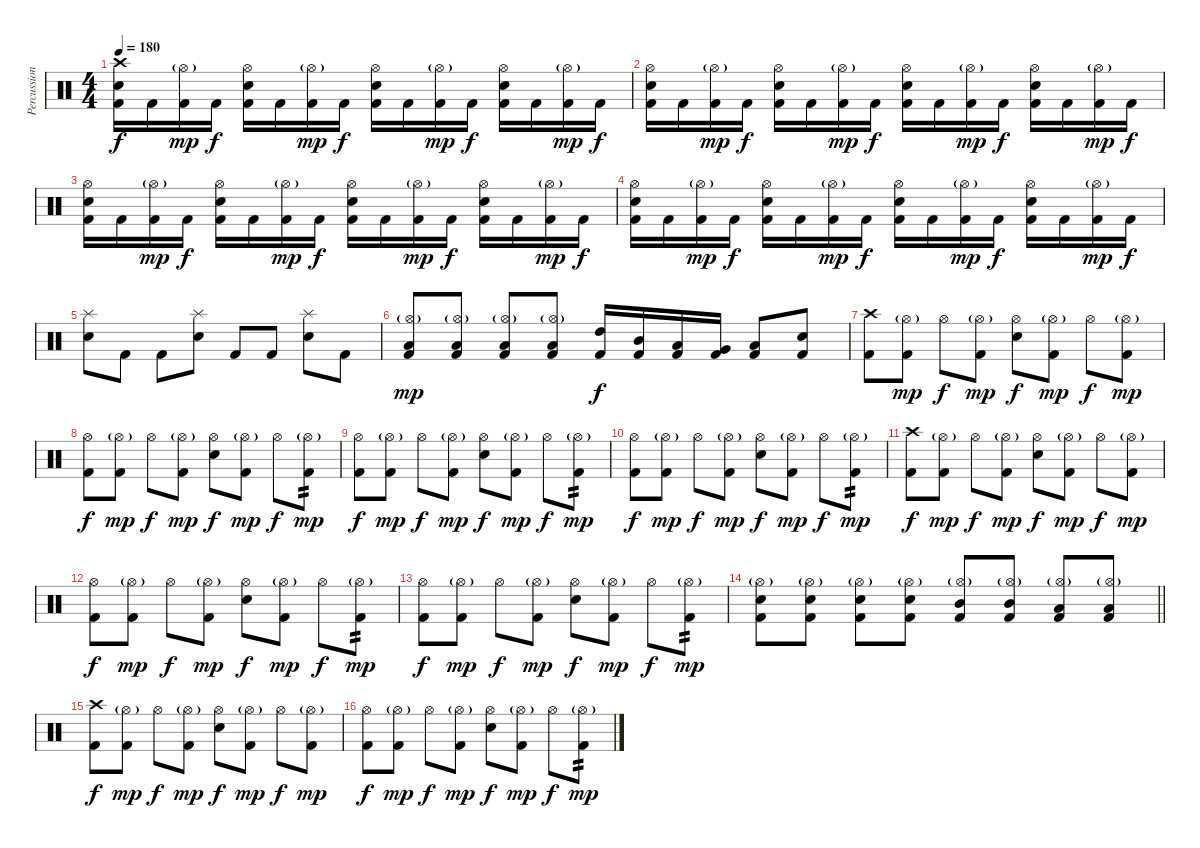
\track ("Percussioni" "Percussion") {instrument percussion}
\staff {score}
\articulation defaults
\ts (4 4)
\tempo 180
\clef neutral
\ks c
("Crash high (hit)" "Electric Snare (hit)" "Kick (hit) 2").16{dy f} "Kick (hit) 2".16 ("Hi-Hat (open)"{g} "Kick (hit) 2").16{dy mp} "Kick (hit) 2".16{dy f} ("Hi-Hat (open)" "Electric Snare (hit)" "Kick (hit) 2").16 "Kick (hit) 2".16 ("Hi-Hat (open)"{g} "Kick (hit) 2").16{dy mp} "Kick (hit) 2".16{dy f} ("Hi-Hat (open)" "Electric Snare (hit)" "Kick (hit) 2").16 "Kick (hit) 2".16 ("Hi-Hat (open)"{g} "Kick (hit) 2").16{dy mp} "Kick (hit) 2".16{dy f} ("Hi-Hat (open)" "Electric Snare (hit)" "Kick (hit) 2").16 "Kick (hit) 2".16 ("Hi-Hat (open)"{g} "Kick (hit) 2").16{dy mp} "Kick (hit) 2".16{dy f} |
("Hi-Hat (open)" "Electric Snare (hit)" "Kick (hit) 2").16 "Kick (hit) 2".16 ("Hi-Hat (open)"{g} "Kick (hit) 2").16{dy mp} "Kick (hit) 2".16{dy f} ("Hi-Hat (open)" "Electric Snare (hit)" "Kick (hit) 2").16 "Kick (hit) 2".16 ("Hi-Hat (open)"{g} "Kick (hit) 2").16{dy mp} "Kick (hit) 2".16{dy f} ("Hi-Hat (open)" "Electric Snare (hit)" "Kick (hit) 2").16 "Kick (hit) 2".16 ("Hi-Hat (open)"{g} "Kick (hit) 2").16{dy mp} "Kick (hit) 2".16{dy f} ("Hi-Hat (open)" "Electric Snare (hit)" "Kick (hit) 2").16 "Kick (hit) 2".16 ("Hi-Hat (open)"{g} "Kick (hit) 2").16{dy mp} "Kick (hit) 2".16{dy f} |
("Hi-Hat (open)" "Electric Snare (hit)" "Kick (hit) 2").16 "Kick (hit) 2".16 ("Hi-Hat (open)"{g} "Kick (hit) 2").16{dy mp} "Kick (hit) 2".16{dy f} ("Hi-Hat (open)" "Electric Snare (hit)" "Kick (hit) 2").16 "Kick (hit) 2".16 ("Hi-Hat (open)"{g} "Kick (hit) 2").16{dy mp} "Kick (hit) 2".16{dy f} ("Hi-Hat (open)" "Electric Snare (hit)" "Kick (hit) 2").16 "Kick (hit) 2".16 ("Hi-Hat (open)"{g} "Kick (hit) 2").16{dy mp} "Kick (hit) 2".16{dy f} ("Hi-Hat (open)" "Electric Snare (hit)" "Kick (hit) 2").16 "Kick (hit) 2".16 ("Hi-Hat (open)"{g} "Kick (hit) 2").16{dy mp} "Kick (hit) 2".16{dy f} |
("Hi-Hat (open)" "Electric Snare (hit)" "Kick (hit) 2").16 "Kick (hit) 2".16 ("Hi-Hat (open)"{g} "Kick (hit) 2").16{dy mp} "Kick (hit) 2".16{dy f} ("Hi-Hat (open)" "Electric Snare (hit)" "Kick (hit) 2").16 "Kick (hit) 2".16 ("Hi-Hat (open)"{g} "Kick (hit) 2").16{dy mp} "Kick (hit) 2".16{dy f} ("Hi-Hat (open)" "Electric Snare (hit)" "Kick (hit) 2").16 "Kick (hit) 2".16 ("Hi-Hat (open)"{g} "Kick (hit) 2").16{dy mp} "Kick (hit) 2".16{dy f} ("Hi-Hat (open)" "Electric Snare (hit)" "Kick (hit) 2").16 "Kick (hit) 2".16 ("Hi-Hat (open)"{g} "Kick (hit) 2").16{dy mp} "Kick (hit) 2".16{dy f} |
("Splash (hit)" "Electric Snare (hit)").8 "Kick (hit) 2".8 "Kick (hit) 2".8 ("Splash (hit)" "Electric Snare (hit)").8 "Kick (hit) 2".8 "Kick (hit) 2".8 ("Splash (hit)" "Electric Snare (hit)").8 "Kick (hit) 2".8 |
("Hi-Hat (open)"{g} "Low Tom (hit)" "Kick (hit) 2").8{dy mp} ("Hi-Hat (open)"{g} "Low Tom (hit)" "Kick (hit) 2").8 ("Hi-Hat (open)"{g} "Low Tom (hit)" "Kick (hit) 2").8 ("Hi-Hat (open)"{g} "Low Tom (hit)" "Kick (hit) 2").8 ("High Tom (hit)" "Kick (hit) 2").16{dy f} ("Mid Tom (hit)" "Kick (hit) 2").16 ("Low Tom (hit)" "Kick (hit) 2").16 ("Very Low Tom (hit)" "Kick (hit) 2").16 ("Low Floor Tom (hit)" "Kick (hit) 2").8 ("Electric Snare (hit)" "Kick (hit) 2").8 |
("Crash high (hit)" "Kick (hit) 2").8 ("Hi-Hat (open)"{g} "Kick (hit) 2").8{dy mp} "Hi-Hat (open)".8{dy f} ("Hi-Hat (open)"{g} "Kick (hit) 2").8{dy mp} ("Hi-Hat (open)" "Electric Snare (hit)").8{dy f} ("Hi-Hat (open)"{g} "Kick (hit) 2").8{dy mp} "Hi-Hat (open)".8{dy f} ("Hi-Hat (open)"{g} "Kick (hit) 2").8{dy mp} |
("Hi-Hat (open)" "Kick (hit) 2").8{dy f} ("Hi-Hat (open)"{g} "Kick (hit) 2").8{dy mp} "Hi-Hat (open)".8{dy f} ("Hi-Hat (open)"{g} "Kick (hit) 2").8{dy mp} ("Hi-Hat (open)" "Electric Snare (hit)").8{dy f} ("Hi-Hat (open)"{g} "Kick (hit) 2").8{dy mp} "Hi-Hat (open)".8{dy f} ("Hi-Hat (open)"{g} "Kick (hit) 2").8{tp 2 dy mp} |
("Hi-Hat (open)" "Kick (hit) 2").8{dy f} ("Hi-Hat (open)"{g} "Kick (hit) 2").8{dy mp} "Hi-Hat (open)".8{dy f} ("Hi-Hat (open)"{g} "Kick (hit) 2").8{dy mp} ("Hi-Hat (open)" "Electric Snare (hit)").8{dy f} ("Hi-Hat (open)"{g} "Kick (hit) 2").8{dy mp} "Hi-Hat (open)".8{dy f} ("Hi-Hat (open)"{g} "Kick (hit) 2").8{tp 2 dy mp} |
("Hi-Hat (open)" "Kick (hit) 2").8{dy f} ("Hi-Hat (open)"{g} "Kick (hit) 2").8{dy mp} "Hi-Hat (open)".8{dy f} ("Hi-Hat (open)"{g} "Kick (hit) 2").8{dy mp} ("Hi-Hat (open)" "Electric Snare (hit)").8{dy f} ("Hi-Hat (open)"{g} "Kick (hit) 2").8{dy mp} "Hi-Hat (open)".8{dy f} ("Hi-Hat (open)"{g} "Kick (hit) 2").8{tp 2 dy mp} |
("Crash high (hit)" "Kick (hit) 2").8{dy f} ("Hi-Hat (open)"{g} "Kick (hit) 2").8{dy mp} "Hi-Hat (open)".8{dy f} ("Hi-Hat (open)"{g} "Kick (hit) 2").8{dy mp} ("Hi-Hat (open)" "Electric Snare (hit)").8{dy f} ("Hi-Hat (open)"{g} "Kick (hit) 2").8{dy mp} "Hi-Hat (open)".8{dy f} ("Hi-Hat (open)"{g} "Kick (hit) 2").8{dy mp} |
("Hi-Hat (open)" "Kick (hit) 2").8{dy f} ("Hi-Hat (open)"{g} "Kick (hit) 2").8{dy mp} "Hi-Hat (open)".8{dy f} ("Hi-Hat (open)"{g} "Kick (hit) 2").8{dy mp} ("Hi-Hat (open)" "Electric Snare (hit)").8{dy f} ("Hi-Hat (open)"{g} "Kick (hit) 2").8{dy mp} "Hi-Hat (open)".8{dy f} ("Hi-Hat (open)"{g} "Kick (hit) 2").8{tp 2 dy mp} |
("Hi-Hat (open)" "Kick (hit) 2").8{dy f} ("Hi-Hat (open)"{g} "Kick (hit) 2").8{dy mp} "Hi-Hat (open)".8{dy f} ("Hi-Hat (open)"{g} "Kick (hit) 2").8{dy mp} ("Hi-Hat (open)" "Electric Snare (hit)").8{dy f} ("Hi-Hat (open)"{g} "Kick (hit) 2").8{dy mp} "Hi-Hat (open)".8{dy f} ("Hi-Hat (open)"{g} "Kick (hit) 2").8{tp 2 dy mp} |
\barLineRight lightlight
("Hi-Hat (open)"{g} "Electric Snare (hit)" "Kick (hit) 2").8 ("Hi-Hat (open)"{g} "Electric Snare (hit)" "Kick (hit) 2").8 ("Hi-Hat (open)"{g} "Electric Snare (hit)" "Kick (hit) 2").8 ("Hi-Hat (open)"{g} "Electric Snare (hit)" "Kick (hit) 2").8 ("Hi-Hat (open)"{g} "Mid Tom (hit)" "Kick (hit) 2").8 ("Hi-Hat (open)"{g} "Mid Tom (hit)" "Kick (hit) 2").8 ("Hi-Hat (open)"{g} "Low Tom (hit)" "Kick (hit) 2").8 ("Hi-Hat (open)"{g} "Low Tom (hit)" "Kick (hit) 2").8 |
("Crash high (hit)" "Kick (hit) 2").8{dy f} ("Hi-Hat (open)"{g} "Kick (hit) 2").8{dy mp} "Hi-Hat (open)".8{dy f} ("Hi-Hat (open)"{g} "Kick (hit) 2").8{dy mp} ("Hi-Hat (open)" "Electric Snare (hit)").8{dy f} ("Hi-Hat (open)"{g} "Kick (hit) 2").8{dy mp} "Hi-Hat (open)".8{dy f} ("Hi-Hat (open)"{g} "Kick (hit) 2").8{dy mp} |
("Hi-Hat (open)" "Kick (hit) 2").8{dy f} ("Hi-Hat (open)"{g} "Kick (hit) 2").8{dy mp} "Hi-Hat (open)".8{dy f} ("Hi-Hat (open)"{g} "Kick (hit) 2").8{dy mp} ("Hi-Hat (open)" "Electric Snare (hit)").8{dy f} ("Hi-Hat (open)"{g} "Kick (hit) 2").8{dy mp} "Hi-Hat (open)".8{dy f} ("Hi-Hat (open)"{g} "Kick (hit) 2").8{tp 2 dy mp}
